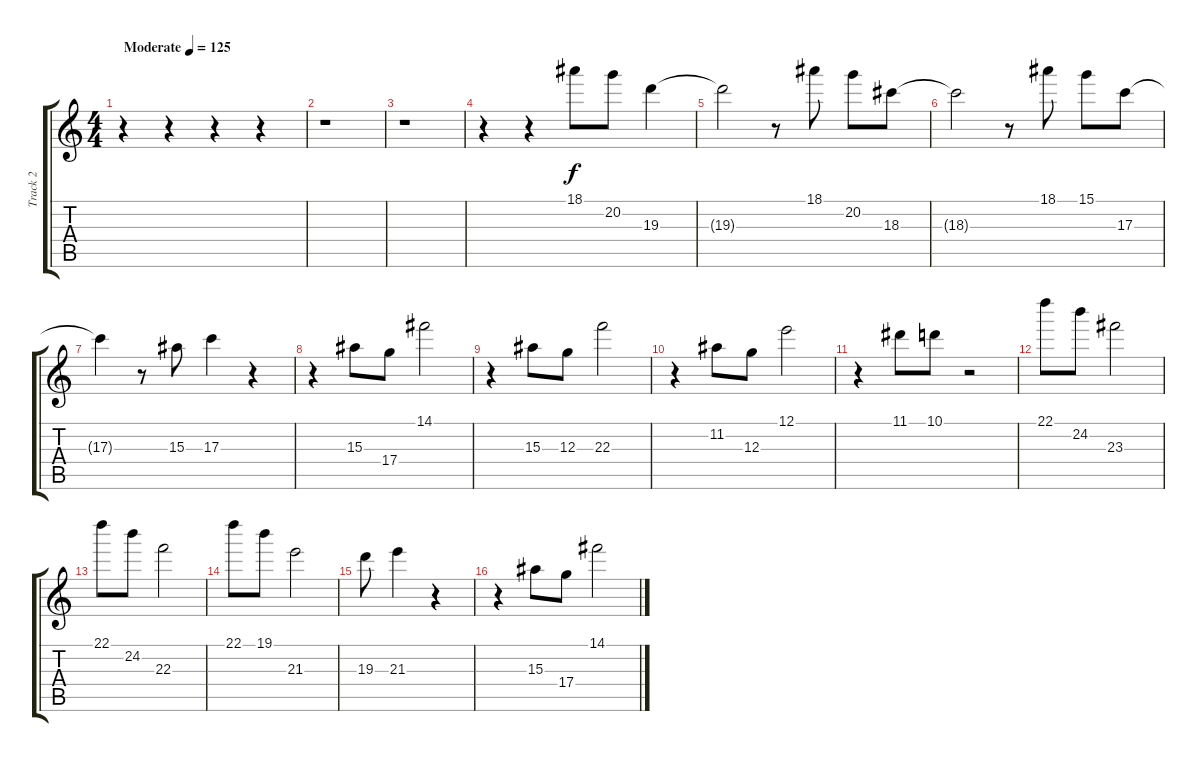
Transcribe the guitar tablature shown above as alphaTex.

\track ("Track 2" "Track 2") {instrument synthbass1}
\staff {score tabs}
\tuning (E4 B3 G3 D3 A2 E2) {hide}
\ts (4 4)
\tempo (125 "Moderate")
\clef g2
\ks c
r.4{dy f instrument synthbass1} r.4 r.4 r.4 |
r.1 |
r.1 |
r.4 r.4 18.1.8 20.2.8 19.3.4 |
19.3{t}.2 r.8 18.1.8 20.2.8 18.3.8 |
18.3{t}.2 r.8 18.1.8 15.1.8 17.3.8 |
17.3{t}.4 r.8 15.3.8 17.3.4 r.4 |
r.4 15.3.8 17.4.8 14.1.2 |
r.4 15.3.8 12.3.8 22.3.2 |
r.4 11.2.8 12.3.8 12.1.2 |
r.4 11.1.8 10.1.8 r.2 |
22.1.8 24.2.8 23.3.2 |
22.1.8 24.2.8 22.3.2 |
22.1.8 19.1.8 21.3.2 |
19.3.8 21.3.4 r.4 |
r.4 15.3.8 17.4.8 14.1.2
